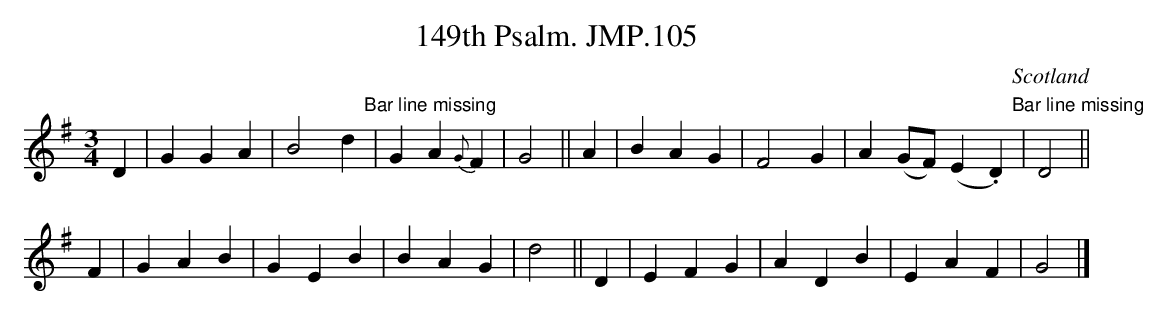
X:1
T:149th Psalm. JMP.105
L:1/4
M:3/4
O:Scotland
K:G major
D | GGA | B2d "Bar line missing" | GA{G}F | G2 || A |\
BAG | F2 G | A (G/F/) (E.D) "Bar line missing" | D2 ||!
F | GAB | GEB | BAG | d2 ||D | EFG | ADB | EAF | G2 |]
